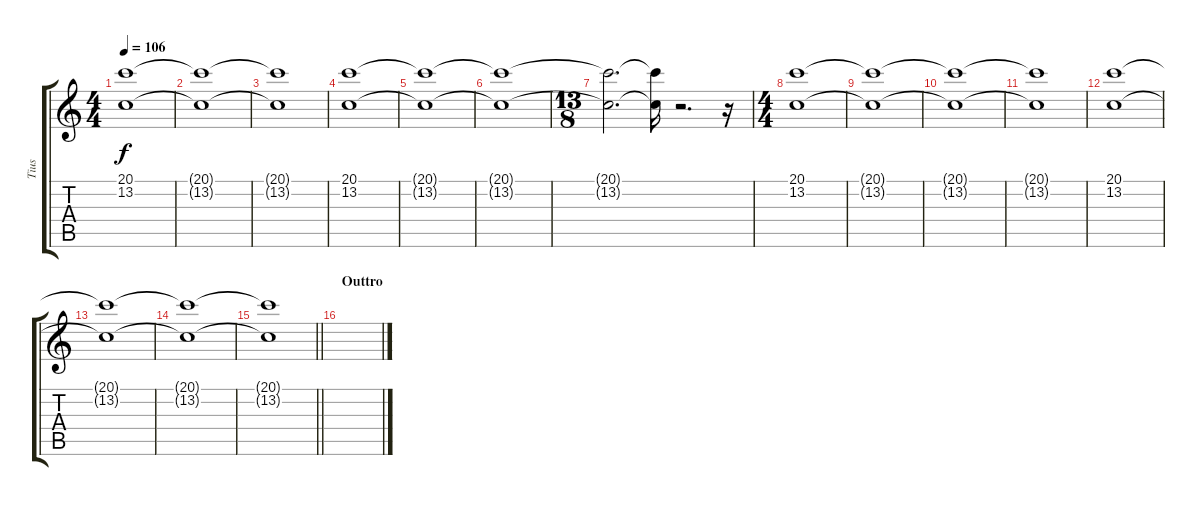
\track ("Tius" "Tius") {instrument celesta}
\staff {score tabs}
\tuning (E4 B3 G3 D3 A2 E2) {hide}
\ts (4 4)
\tempo 106
\clef g2
\ks c
(20.1{t} 13.2{t}).1{dy f} |
(20.1{t} 13.2{t}).1 |
(20.1{t} 13.2{t}).1 |
(20.1 13.2).1 |
(20.1{t} 13.2{t}).1 |
(20.1{t} 13.2{t}).1 |
\ts (13 8)
(20.1{t} 13.2{t}).2{d} (20.1{t} 13.2{t}).16 r.2{d} r.16 |
\ts (4 4)
(20.1 13.2).1 |
(20.1{t} 13.2{t}).1 |
(20.1{t} 13.2{t}).1 |
(20.1{t} 13.2{t}).1 |
(20.1 13.2).1 |
(20.1{t} 13.2{t}).1 |
(20.1{t} 13.2{t}).1 |
\barLineRight lightlight
(20.1{t} 13.2{t}).1 |
\section ("" "Outtro")
